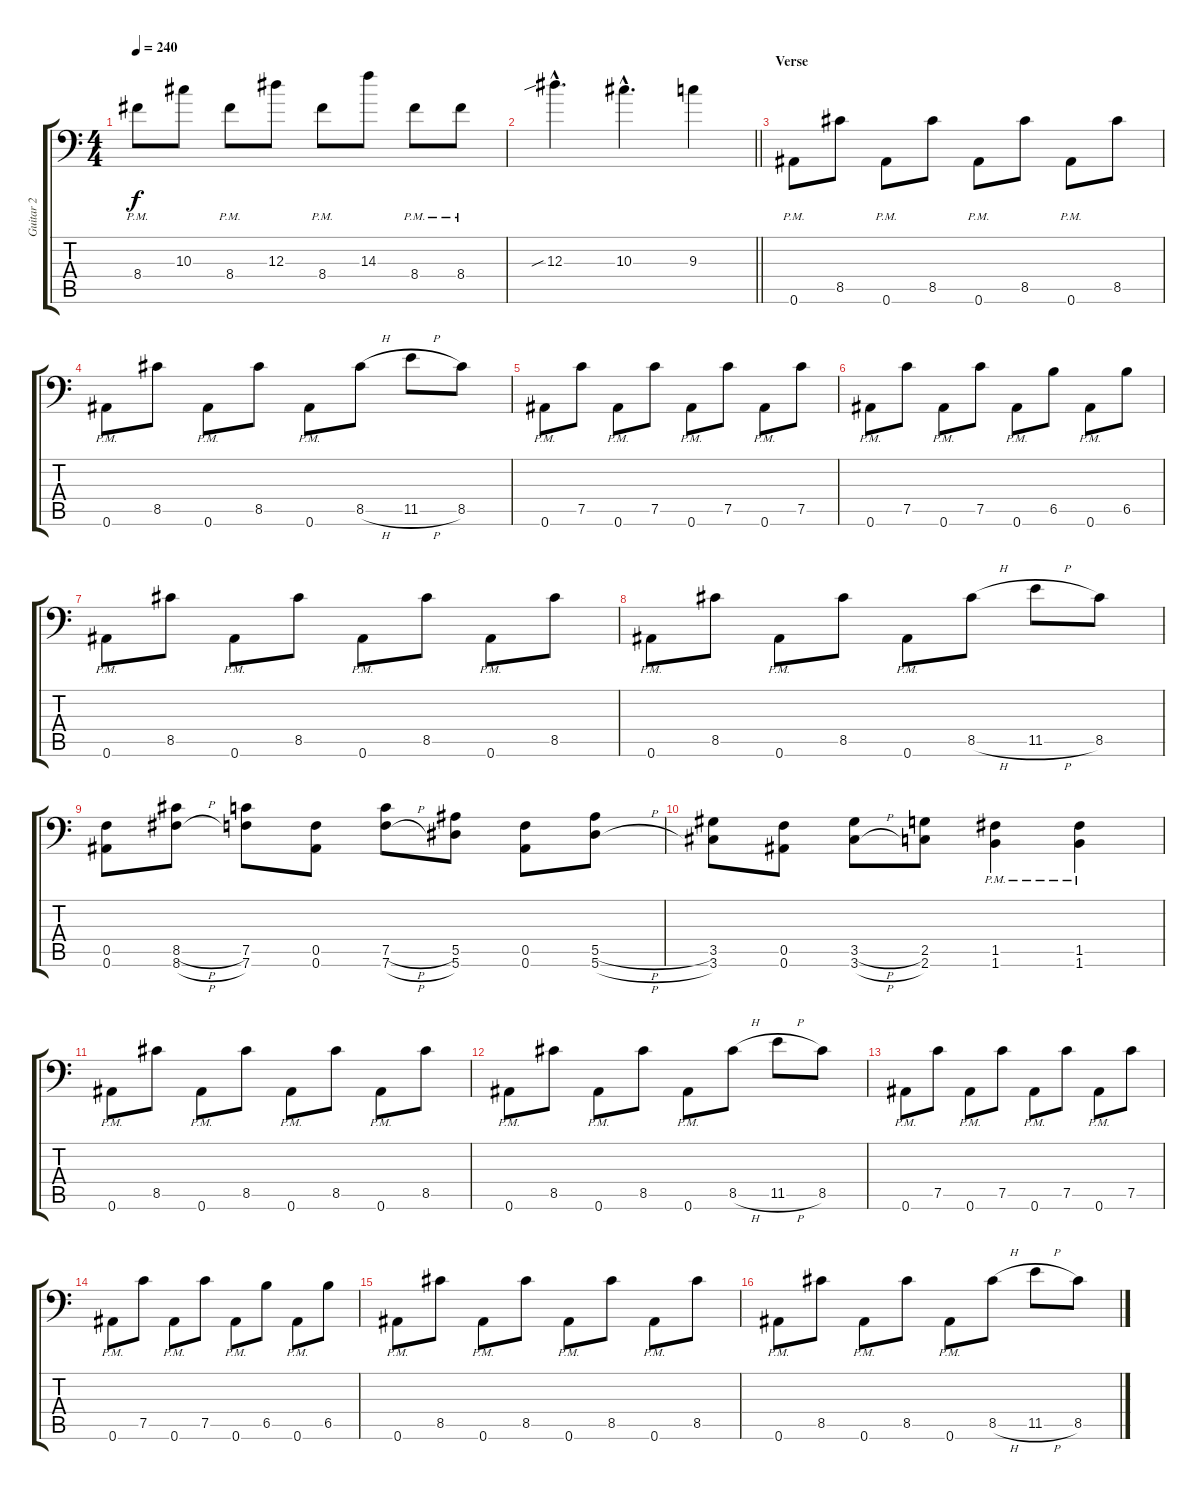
\track ("Guitar 2" "Guitar 2") {instrument distortionguitar}
\staff {score tabs}
\tuning (C4 G3 Eb3 Bb2 F2 Bb1) {hide}
\ts (4 4)
\tempo 240
\clef f4
\ks c
8.4{pm}.8{dy f} 10.3.8 8.4{pm}.8 12.3.8 8.4{pm}.8 14.3.8 8.4{pm}.8 8.4{pm}.8 |
\barLineRight lightlight
12.3{sib hac}.4{d} 10.3{hac}.4{d} 9.3.4 |
\section ("" "Verse")
0.6{pm}.8 8.5.8 0.6{pm}.8 8.5.8 0.6{pm}.8 8.5.8 0.6{pm}.8 8.5.8 |
0.6{pm}.8 8.5.8 0.6{pm}.8 8.5.8 0.6{pm}.8 8.5{h}.8 11.5{h}.8 8.5.8 |
0.6{pm}.8 7.5.8 0.6{pm}.8 7.5.8 0.6{pm}.8 7.5.8 0.6{pm}.8 7.5.8 |
0.6{pm}.8 7.5.8 0.6{pm}.8 7.5.8 0.6{pm}.8 6.5.8 0.6{pm}.8 6.5.8 |
0.6{pm}.8 8.5.8 0.6{pm}.8 8.5.8 0.6{pm}.8 8.5.8 0.6{pm}.8 8.5.8 |
0.6{pm}.8 8.5.8 0.6{pm}.8 8.5.8 0.6{pm}.8 8.5{h}.8 11.5{h}.8 8.5.8 |
(0.5 0.6).8 (8.5{h} 8.6{h}).8 (7.5 7.6).8 (0.5 0.6).8 (7.5{h} 7.6{h}).8 (5.5 5.6).8 (0.5 0.6).8 (5.5{h} 5.6{h}).8 |
(3.5 3.6).8 (0.5 0.6).8 (3.5{h} 3.6{h}).8 (2.5 2.6).8 (1.5{pm} 1.6{pm}).4 (1.5{pm} 1.6{pm}).4 |
0.6{pm}.8 8.5.8 0.6{pm}.8 8.5.8 0.6{pm}.8 8.5.8 0.6{pm}.8 8.5.8 |
0.6{pm}.8 8.5.8 0.6{pm}.8 8.5.8 0.6{pm}.8 8.5{h}.8 11.5{h}.8 8.5.8 |
0.6{pm}.8 7.5.8 0.6{pm}.8 7.5.8 0.6{pm}.8 7.5.8 0.6{pm}.8 7.5.8 |
0.6{pm}.8 7.5.8 0.6{pm}.8 7.5.8 0.6{pm}.8 6.5.8 0.6{pm}.8 6.5.8 |
0.6{pm}.8 8.5.8 0.6{pm}.8 8.5.8 0.6{pm}.8 8.5.8 0.6{pm}.8 8.5.8 |
0.6{pm}.8 8.5.8 0.6{pm}.8 8.5.8 0.6{pm}.8 8.5{h}.8 11.5{h}.8 8.5.8
